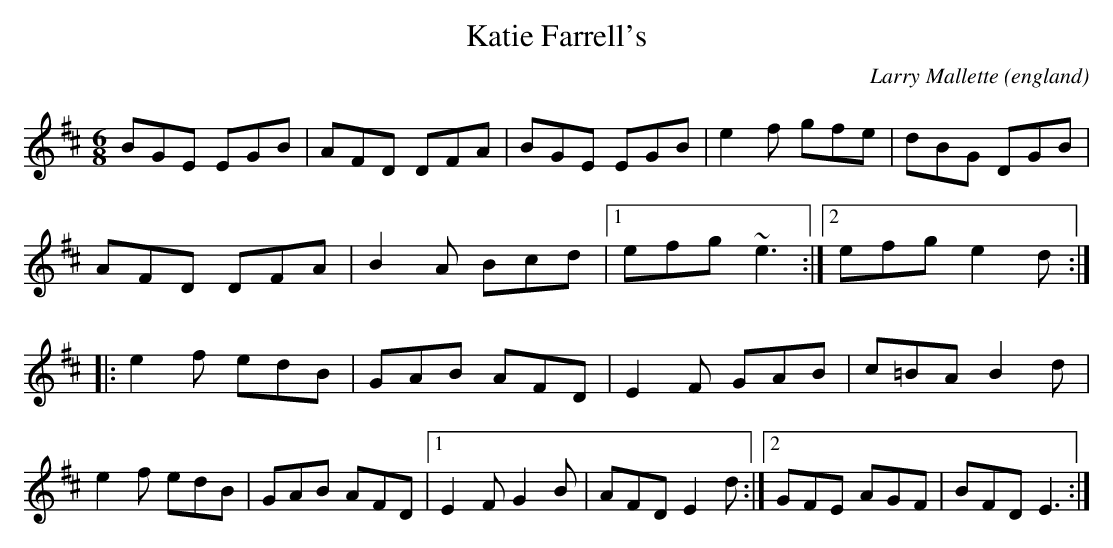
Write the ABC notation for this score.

X:1
T:Katie Farrell's
O:england
C:Larry Mallette
E:8
M:6/8
K:D
BGE EGB|AFD DFA|BGE EGB|e2f gfe|\
dBG DGB|AFD DFA|B2A Bcd|1efg ~e3:|2efg e2d::\
e2f edB|GAB AFD|E2F GAB|c=BA B2d|\
e2f edB|GAB AFD|1E2F G2B|AFD E2d:|2GFE AGF|BFD E3:|
